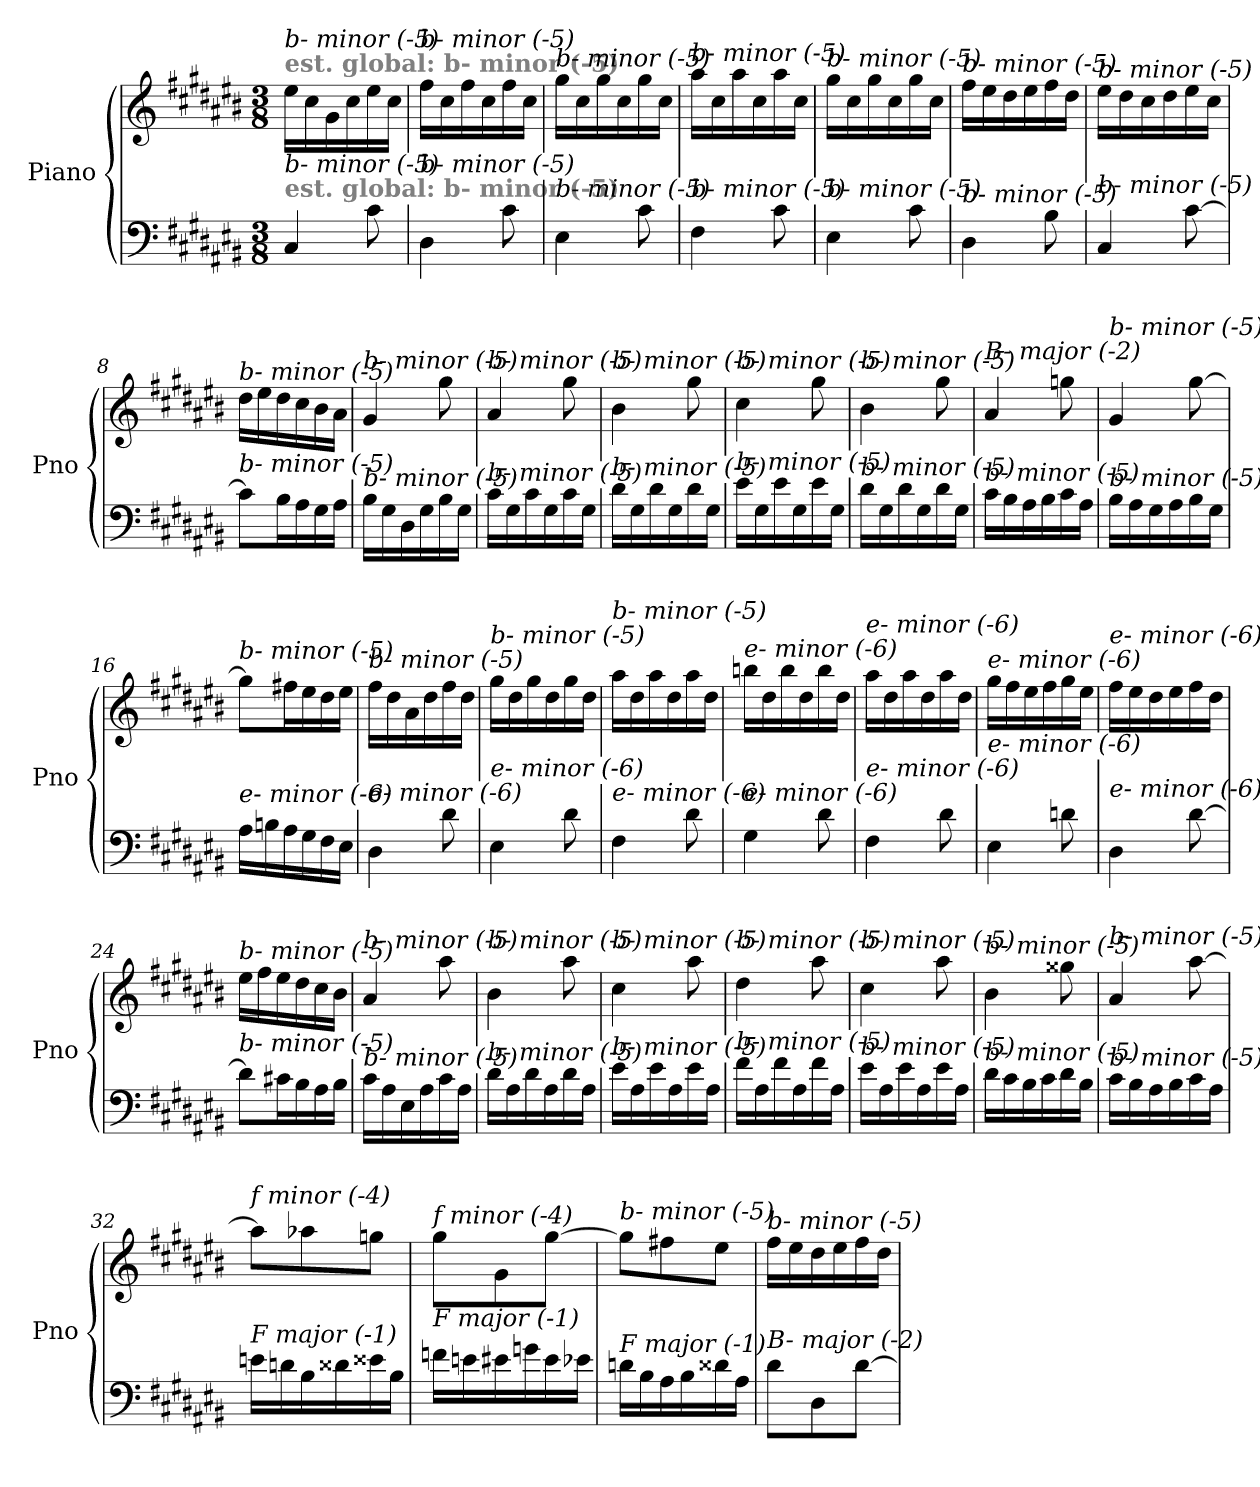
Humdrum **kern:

**kern	**kern
*part1	*part1
*staff2	*staff1
*I"Piano	*
*I'Pno	*
*clefF4	*clefG2
*k[f#c#g#d#a#e#b#]	*k[f#c#g#d#a#e#b#]
*M3/8	*M3/8
=1	=1
!	!LO:TX:a:B:color=#808080:t=est. global&colon; b- minor (-5)
!	!LO:TX:i:t=b- minor (-5)
!LO:TX:a:B:color=#808080:t=est. global&colon; b- minor (-5)	!
!LO:TX:i:t=b- minor (-5)	!
4C#/	16ee#\LL
.	16cc#\
.	16g#\
.	16cc#\
8c#\	16ee#\
.	16cc#\JJ
=2	=2
!	!LO:TX:i:t=b- minor (-5)
!LO:TX:i:t=b- minor (-5)	!
4D#\	16ff#\LL
.	16cc#\
.	16ff#\
.	16cc#\
8c#\	16ff#\
.	16cc#\JJ
=3	=3
!	!LO:TX:i:t=b- minor (-5)
!LO:TX:i:t=b- minor (-5)	!
4E#\	16gg#\LL
.	16cc#\
.	16gg#\
.	16cc#\
8c#\	16gg#\
.	16cc#\JJ
=4	=4
!	!LO:TX:i:t=b- minor (-5)
!LO:TX:i:t=b- minor (-5)	!
4F#\	16aa#\LL
.	16cc#\
.	16aa#\
.	16cc#\
8c#\	16aa#\
.	16cc#\JJ
=5	=5
!	!LO:TX:i:t=b- minor (-5)
!LO:TX:i:t=b- minor (-5)	!
4E#\	16gg#\LL
.	16cc#\
.	16gg#\
.	16cc#\
8c#\	16gg#\
.	16cc#\JJ
=6	=6
!	!LO:TX:i:t=b- minor (-5)
!LO:TX:i:t=b- minor (-5)	!
4D#\	16ff#\LL
.	16ee#\
.	16dd#\
.	16ee#\
8B#\	16ff#\
.	16dd#\JJ
!!LO:LB:g=z
=7	=7
!	!LO:TX:i:t=b- minor (-5)
!LO:TX:i:t=b- minor (-5)	!
4C#/	16ee#\LL
.	16dd#\
.	16cc#\
.	16dd#\
[8c#\	16ee#\
.	16cc#\JJ
=8	=8
!	!LO:TX:i:t=b- minor (-5)
!LO:TX:i:t=b- minor (-5)	!
8c#\L]	16dd#\LL
.	16ee#\
16B#\L	16dd#\
16A#\	16cc#\
16G#\	16b#\
16A#\JJ	16a#\JJ
=9	=9
!	!LO:TX:i:t=b- minor (-5)
!LO:TX:i:t=b- minor (-5)	!
16B#\LL	4g#/
16G#\	.
16D#\	.
16G#\	.
16B#\	8gg#\
16G#\JJ	.
=10	=10
!	!LO:TX:i:t=b- minor (-5)
!LO:TX:i:t=b- minor (-5)	!
16c#\LL	4a#/
16G#\	.
16c#\	.
16G#\	.
16c#\	8gg#\
16G#\JJ	.
=11	=11
!	!LO:TX:i:t=b- minor (-5)
!LO:TX:i:t=b- minor (-5)	!
16d#\LL	4b#\
16G#\	.
16d#\	.
16G#\	.
16d#\	8gg#\
16G#\JJ	.
=12	=12
!	!LO:TX:i:t=b- minor (-5)
!LO:TX:i:t=b- minor (-5)	!
16e#\LL	4cc#\
16G#\	.
16e#\	.
16G#\	.
16e#\	8gg#\
16G#\JJ	.
=13	=13
!	!LO:TX:i:t=b- minor (-5)
!LO:TX:i:t=b- minor (-5)	!
16d#\LL	4b#\
16G#\	.
16d#\	.
16G#\	.
16d#\	8gg#\
16G#\JJ	.
!!LO:LB:g=z
=14	=14
!	!LO:TX:i:t=B- major (-2)
!LO:TX:i:t=b- minor (-5)	!
16c#\LL	4a#/
16B#\	.
16A#\	.
16B#\	.
16c#\	8ggni\
16A#\JJ	.
=15	=15
!	!LO:TX:i:t=b- minor (-5)
!LO:TX:i:t=b- minor (-5)	!
16B#\LL	4g#/
16A#\	.
16G#\	.
16A#\	.
16B#\	[8gg#\
16G#\JJ	.
=16	=16
!	!LO:TX:i:t=b- minor (-5)
!LO:TX:i:t=e- minor (-6)	!
16A#\LL	8gg#\L]
16Bn\	.
16A#\	16ff#X\L
16G#\	16ee#\
16F#\	16dd#\
16E#\JJ	16ee#\JJ
=17	=17
!	!LO:TX:i:t=b- minor (-5)
!LO:TX:i:t=e- minor (-6)	!
4D#\	16ff#\LL
.	16dd#\
.	16a#\
.	16dd#\
8d#\	16ff#\
.	16dd#\JJ
=18	=18
!	!LO:TX:i:t=b- minor (-5)
!LO:TX:i:t=e- minor (-6)	!
4E#\	16gg#\LL
.	16dd#\
.	16gg#\
.	16dd#\
8d#\	16gg#\
.	16dd#\JJ
=19	=19
!	!LO:TX:i:t=b- minor (-5)
!LO:TX:i:t=e- minor (-6)	!
4F#\	16aa#\LL
.	16dd#\
.	16aa#\
.	16dd#\
8d#\	16aa#\
.	16dd#\JJ
=20	=20
!	!LO:TX:i:t=e- minor (-6)
!LO:TX:i:t=e- minor (-6)	!
4G#\	16bbn\LL
.	16dd#\
.	16bb\
.	16dd#\
8d#\	16bb\
.	16dd#\JJ
!!LO:LB:g=z
=21	=21
!	!LO:TX:i:t=e- minor (-6)
!LO:TX:i:t=e- minor (-6)	!
4F#\	16aa#\LL
.	16dd#\
.	16aa#\
.	16dd#\
8d#\	16aa#\
.	16dd#\JJ
=22	=22
!	!LO:TX:i:t=e- minor (-6)
!LO:TX:i:t=e- minor (-6)	!
4E#\	16gg#\LL
.	16ff#\
.	16ee#\
.	16ff#\
8dni\	16gg#\
.	16ee#\JJ
=23	=23
!	!LO:TX:i:t=e- minor (-6)
!LO:TX:i:t=e- minor (-6)	!
4D#\	16ff#\LL
.	16ee#\
.	16dd#\
.	16ee#\
[8d#\	16ff#\
.	16dd#\JJ
=24	=24
!	!LO:TX:i:t=b- minor (-5)
!LO:TX:i:t=b- minor (-5)	!
8d#\L]	16ee#\LL
.	16ff#\
16c#X\L	16ee#\
16B#\	16dd#\
16A#\	16cc#\
16B#\JJ	16b#\JJ
=25	=25
!	!LO:TX:i:t=b- minor (-5)
!LO:TX:i:t=b- minor (-5)	!
16c#\LL	4a#/
16A#\	.
16E#\	.
16A#\	.
16c#\	8aa#\
16A#\JJ	.
=26	=26
!	!LO:TX:i:t=b- minor (-5)
!LO:TX:i:t=b- minor (-5)	!
16d#\LL	4b#\
16A#\	.
16d#\	.
16A#\	.
16d#\	8aa#\
16A#\JJ	.
=27	=27
!	!LO:TX:i:t=b- minor (-5)
!LO:TX:i:t=b- minor (-5)	!
16e#\LL	4cc#\
16A#\	.
16e#\	.
16A#\	.
16e#\	8aa#\
16A#\JJ	.
!!LO:LB:g=z
=28	=28
!	!LO:TX:i:t=b- minor (-5)
!LO:TX:i:t=b- minor (-5)	!
16f#\LL	4dd#\
16A#\	.
16f#\	.
16A#\	.
16f#\	8aa#\
16A#\JJ	.
=29	=29
!	!LO:TX:i:t=b- minor (-5)
!LO:TX:i:t=b- minor (-5)	!
16e#\LL	4cc#\
16A#\	.
16e#\	.
16A#\	.
16e#\	8aa#\
16A#\JJ	.
=30	=30
!	!LO:TX:i:t=b- minor (-5)
!LO:TX:i:t=b- minor (-5)	!
16d#\LL	4b#\
16c#\	.
16B#\	.
16c#\	.
16d#\	8gg##X\
16B#\JJ	.
=31	=31
!	!LO:TX:i:t=b- minor (-5)
!LO:TX:i:t=b- minor (-5)	!
16c#\LL	4a#/
16B#\	.
16A#\	.
16B#\	.
16c#\	[8aa#\
16A#\JJ	.
=32	=32
!	!LO:TX:i:t=f minor (-4)
!LO:TX:i:t=F major (-1)	!
16eni\LL	8aa#\L]
16dni\	.
16B#\	8aa-Xj\
16d##i\	.
16e##i\	8ggni\J
16B#\JJ	.
=33	=33
!	!LO:TX:i:t=f minor (-4)
!LO:TX:i:t=F major (-1)	!
16fnj\LL	8gg#\L
16eni\	.
16e#\	8g#\
16gni\	.
16e#\	[8gg#\J
16e-Xj\JJ	.
!!LO:PB:g=z
=34	=34
!	!LO:TX:i:t=b- minor (-5)
!LO:TX:i:t=F major (-1)	!
16dni\LL	8gg#\L]
16B#\	.
16A#\	8ff#X\
16B#\	.
16d##i\	8ee#\J
16A#\JJ	.
=35	=35
!	!LO:TX:i:t=b- minor (-5)
!LO:TX:i:t=B- major (-2)	!
8d#\L	16ff#\LL
.	16ee#\
8D#\	16dd#\
.	16ee#\
[8d#\J	16ff#\
.	16dd#\JJ
=	=
*-	*-
